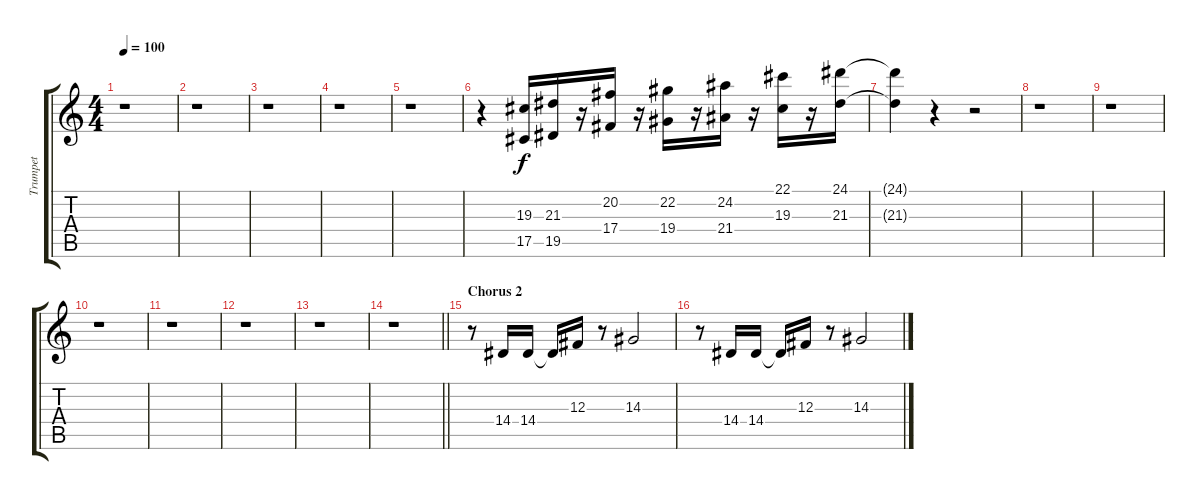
\track ("Trumpet" "Trumpet") {instrument synthbrass1}
\staff {score tabs}
\tuning (Eb4 Bb3 Gb3 Db3 Ab2 Eb2) {hide}
\ts (4 4)
\tempo 100
\clef g2
\ks c
r.1{dy f} |
r.1 |
r.1 |
r.1 |
r.1 |
r.4 (19.3 17.5).16 (21.3 19.5).16 r.16 (20.2 17.4).16 r.16 (22.2 19.4).16 r.16 (24.2 21.4).16 r.16 (22.1 19.3).16 r.16 (24.1 21.3).16 |
(24.1{t} 21.3{t}).4 r.4 r.2 |
r.1 |
r.1 |
r.1 |
r.1 |
r.1 |
r.1 |
\barLineRight lightlight
r.1 |
\section ("" "Chorus 2")
r.8 14.4.16 14.4.16 14.4{t}.16 12.3.16 r.8 14.3.2 |
r.8 14.4.16 14.4.16 14.4{t}.16 12.3.16 r.8 14.3.2
